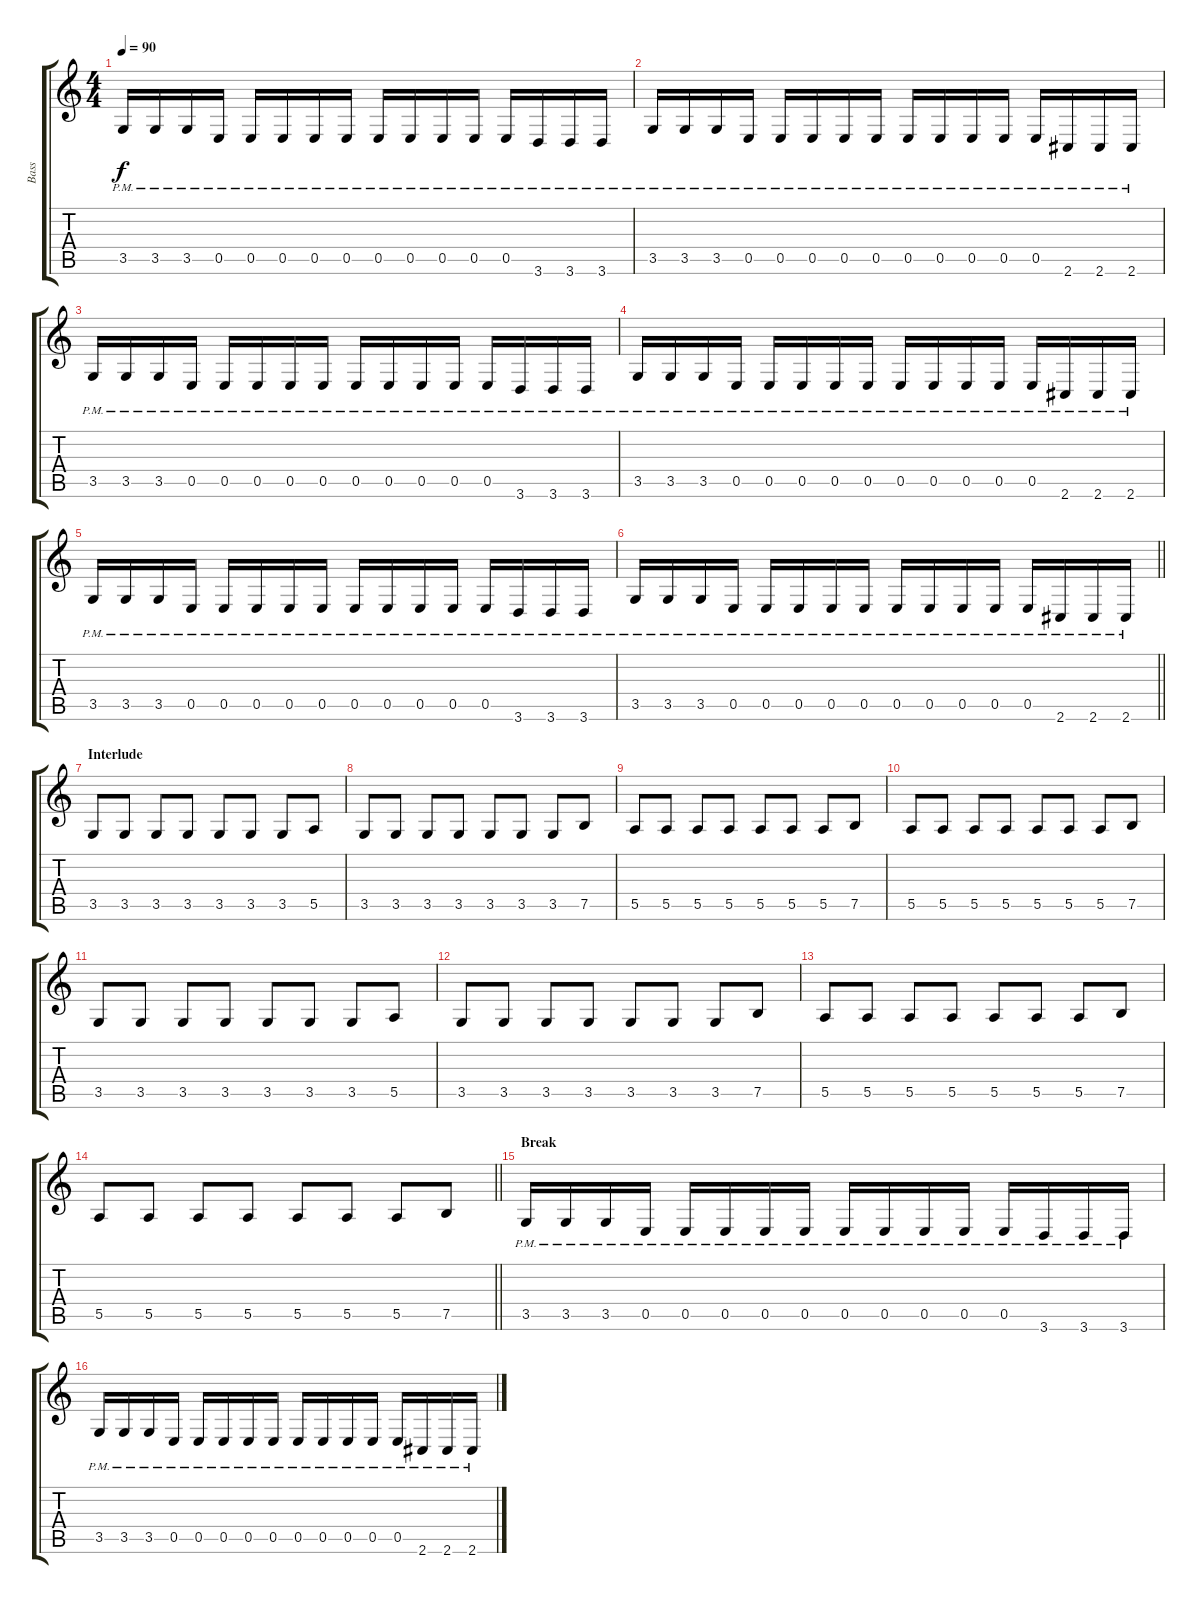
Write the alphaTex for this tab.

\track ("Bass" "Bass") {instrument electricbassfinger}
\staff {score tabs}
\tuning (B3 Gb3 D3 A2 E2 B1) {hide}
\ts (4 4)
\tempo 90
\clef g2
\ks c
3.5{pm}.16{dy f} 3.5{pm}.16 3.5{pm}.16 0.5{pm}.16 0.5{pm}.16 0.5{pm}.16 0.5{pm}.16 0.5{pm}.16 0.5{pm}.16 0.5{pm}.16 0.5{pm}.16 0.5{pm}.16 0.5{pm}.16 3.6{pm}.16 3.6{pm}.16 3.6{pm}.16 |
3.5{pm}.16 3.5{pm}.16 3.5{pm}.16 0.5{pm}.16 0.5{pm}.16 0.5{pm}.16 0.5{pm}.16 0.5{pm}.16 0.5{pm}.16 0.5{pm}.16 0.5{pm}.16 0.5{pm}.16 0.5{pm}.16 2.6{pm}.16 2.6{pm}.16 2.6{pm}.16 |
3.5{pm}.16 3.5{pm}.16 3.5{pm}.16 0.5{pm}.16 0.5{pm}.16 0.5{pm}.16 0.5{pm}.16 0.5{pm}.16 0.5{pm}.16 0.5{pm}.16 0.5{pm}.16 0.5{pm}.16 0.5{pm}.16 3.6{pm}.16 3.6{pm}.16 3.6{pm}.16 |
3.5{pm}.16 3.5{pm}.16 3.5{pm}.16 0.5{pm}.16 0.5{pm}.16 0.5{pm}.16 0.5{pm}.16 0.5{pm}.16 0.5{pm}.16 0.5{pm}.16 0.5{pm}.16 0.5{pm}.16 0.5{pm}.16 2.6{pm}.16 2.6{pm}.16 2.6{pm}.16 |
3.5{pm}.16 3.5{pm}.16 3.5{pm}.16 0.5{pm}.16 0.5{pm}.16 0.5{pm}.16 0.5{pm}.16 0.5{pm}.16 0.5{pm}.16 0.5{pm}.16 0.5{pm}.16 0.5{pm}.16 0.5{pm}.16 3.6{pm}.16 3.6{pm}.16 3.6{pm}.16 |
\barLineRight lightlight
3.5{pm}.16 3.5{pm}.16 3.5{pm}.16 0.5{pm}.16 0.5{pm}.16 0.5{pm}.16 0.5{pm}.16 0.5{pm}.16 0.5{pm}.16 0.5{pm}.16 0.5{pm}.16 0.5{pm}.16 0.5{pm}.16 2.6{pm}.16 2.6{pm}.16 2.6{pm}.16 |
\section ("" "Interlude")
3.5.8 3.5.8 3.5.8 3.5.8 3.5.8 3.5.8 3.5.8 5.5.8 |
3.5.8 3.5.8 3.5.8 3.5.8 3.5.8 3.5.8 3.5.8 7.5.8 |
5.5.8 5.5.8 5.5.8 5.5.8 5.5.8 5.5.8 5.5.8 7.5.8 |
5.5.8 5.5.8 5.5.8 5.5.8 5.5.8 5.5.8 5.5.8 7.5.8 |
3.5.8 3.5.8 3.5.8 3.5.8 3.5.8 3.5.8 3.5.8 5.5.8 |
3.5.8 3.5.8 3.5.8 3.5.8 3.5.8 3.5.8 3.5.8 7.5.8 |
5.5.8 5.5.8 5.5.8 5.5.8 5.5.8 5.5.8 5.5.8 7.5.8 |
\barLineRight lightlight
5.5.8 5.5.8 5.5.8 5.5.8 5.5.8 5.5.8 5.5.8 7.5.8 |
\section ("" "Break")
3.5{pm}.16 3.5{pm}.16 3.5{pm}.16 0.5{pm}.16 0.5{pm}.16 0.5{pm}.16 0.5{pm}.16 0.5{pm}.16 0.5{pm}.16 0.5{pm}.16 0.5{pm}.16 0.5{pm}.16 0.5{pm}.16 3.6{pm}.16 3.6{pm}.16 3.6{pm}.16 |
3.5{pm}.16 3.5{pm}.16 3.5{pm}.16 0.5{pm}.16 0.5{pm}.16 0.5{pm}.16 0.5{pm}.16 0.5{pm}.16 0.5{pm}.16 0.5{pm}.16 0.5{pm}.16 0.5{pm}.16 0.5{pm}.16 2.6{pm}.16 2.6{pm}.16 2.6{pm}.16
